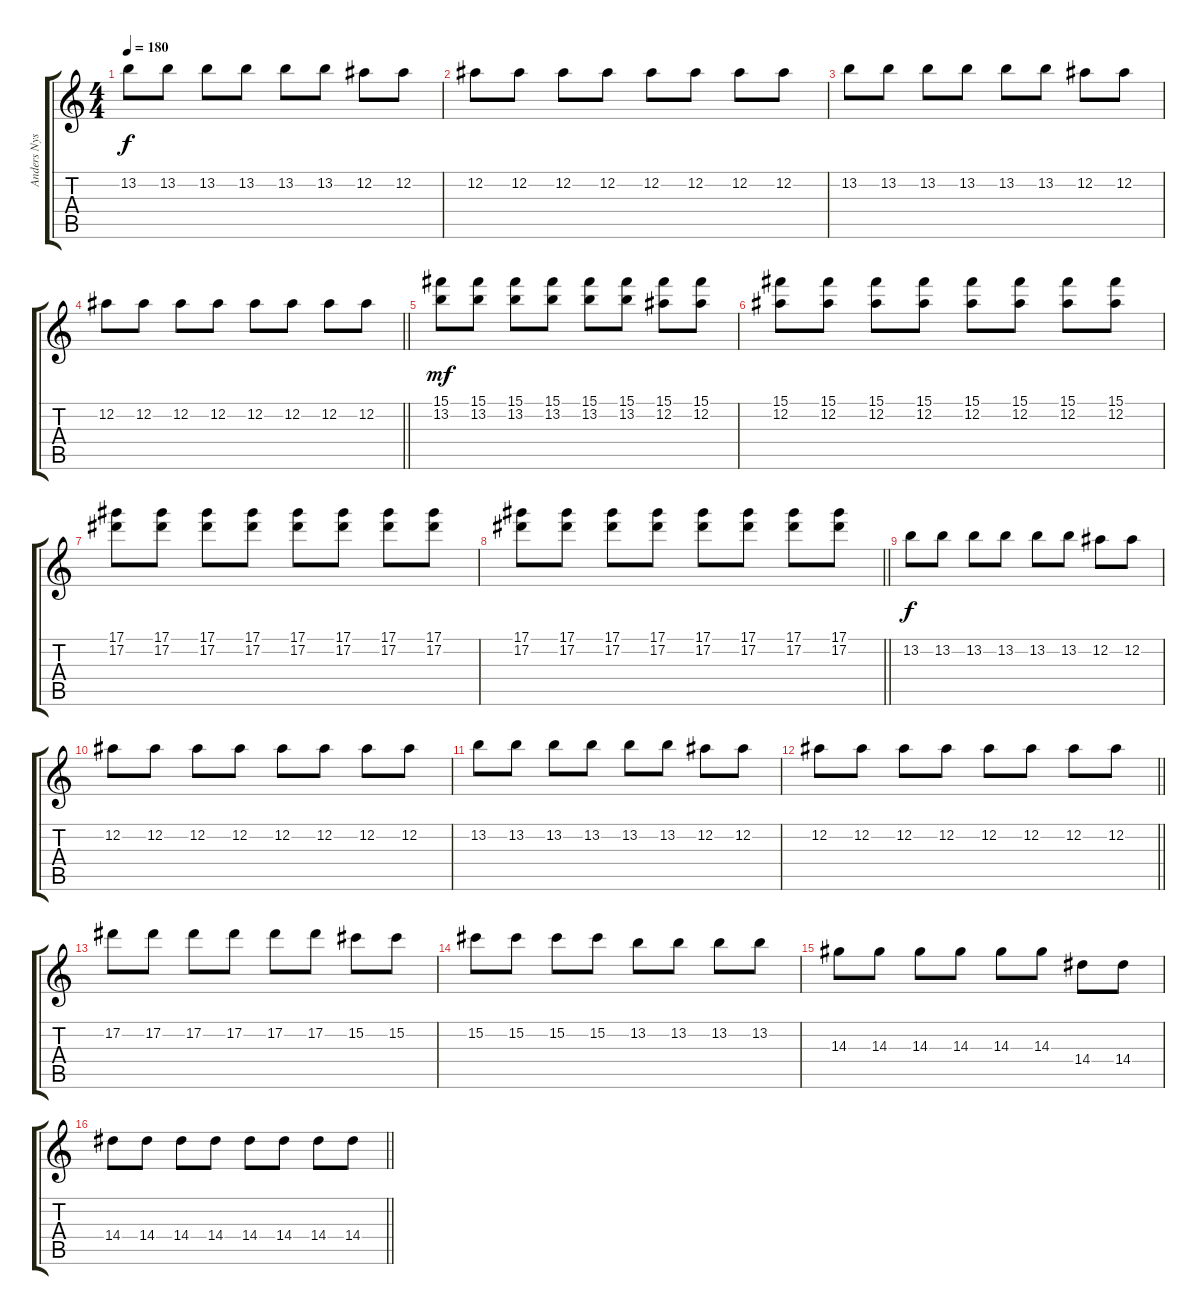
\track ("Anders Nyström" "Anders Nys") {instrument overdrivenguitar}
\staff {score tabs}
\tuning (Eb4 Bb3 Gb3 Db3 Ab2 Eb2) {hide}
\ts (4 4)
\section ("" "")
\tempo 180
\clef g2
\ks c
13.2.8{dy f} 13.2.8 13.2.8 13.2.8 13.2.8 13.2.8 12.2.8 12.2.8 |
12.2.8 12.2.8 12.2.8 12.2.8 12.2.8 12.2.8 12.2.8 12.2.8 |
13.2.8 13.2.8 13.2.8 13.2.8 13.2.8 13.2.8 12.2.8 12.2.8 |
\barLineRight lightlight
12.2.8 12.2.8 12.2.8 12.2.8 12.2.8 12.2.8 12.2.8 12.2.8 |
(15.1 13.2).8{dy mf} (15.1 13.2).8 (15.1 13.2).8 (15.1 13.2).8 (15.1 13.2).8 (15.1 13.2).8 (15.1 12.2).8 (15.1 12.2).8 |
(15.1 12.2).8 (15.1 12.2).8 (15.1 12.2).8 (15.1 12.2).8 (15.1 12.2).8 (15.1 12.2).8 (15.1 12.2).8 (15.1 12.2).8 |
(17.1 17.2).8 (17.1 17.2).8 (17.1 17.2).8 (17.1 17.2).8 (17.1 17.2).8 (17.1 17.2).8 (17.1 17.2).8 (17.1 17.2).8 |
\barLineRight lightlight
(17.1 17.2).8 (17.1 17.2).8 (17.1 17.2).8 (17.1 17.2).8 (17.1 17.2).8 (17.1 17.2).8 (17.1 17.2).8 (17.1 17.2).8 |
13.2.8{dy f} 13.2.8 13.2.8 13.2.8 13.2.8 13.2.8 12.2.8 12.2.8 |
12.2.8 12.2.8 12.2.8 12.2.8 12.2.8 12.2.8 12.2.8 12.2.8 |
13.2.8 13.2.8 13.2.8 13.2.8 13.2.8 13.2.8 12.2.8 12.2.8 |
\barLineRight lightlight
12.2.8 12.2.8 12.2.8 12.2.8 12.2.8 12.2.8 12.2.8 12.2.8 |
17.2.8 17.2.8 17.2.8 17.2.8 17.2.8 17.2.8 15.2.8 15.2.8 |
15.2.8 15.2.8 15.2.8 15.2.8 13.2.8 13.2.8 13.2.8 13.2.8 |
14.3.8 14.3.8 14.3.8 14.3.8 14.3.8 14.3.8 14.4.8 14.4.8 |
\barLineRight lightlight
14.4.8 14.4.8 14.4.8 14.4.8 14.4.8 14.4.8 14.4.8 14.4.8
